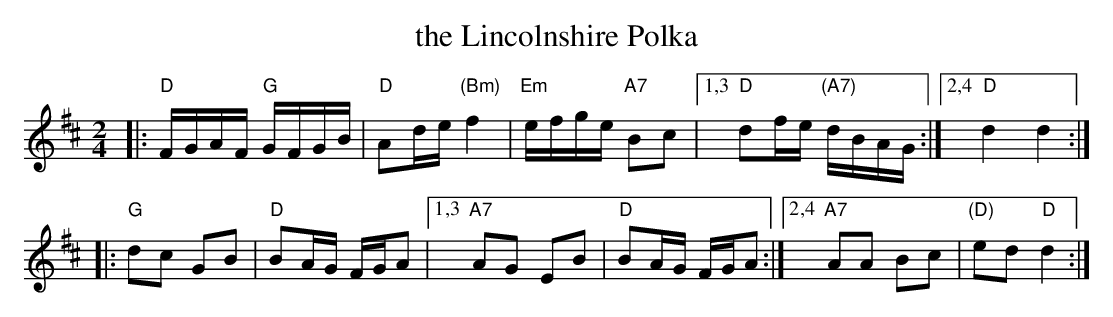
X:1
T: the Lincolnshire Polka
M: 2/4
L: 1/16
K: D
|: "D"FGAF "G"GFGB | "D"A2de "(Bm)"f4 \
| "Em"efge "A7"B2c2 |1,3 "D"d2fe "(A7)"dBAG :|2,4 "D"d4 d4 :|
|: "G"d2c2 G2B2 | "D"B2AG FGA2 \
|1,3 "A7"A2G2 E2B2 | "D"B2AG FGA2 \
:|2,4 "A7"A2A2 B2c2 | "(D)"e2d2 "D"d4 :|
